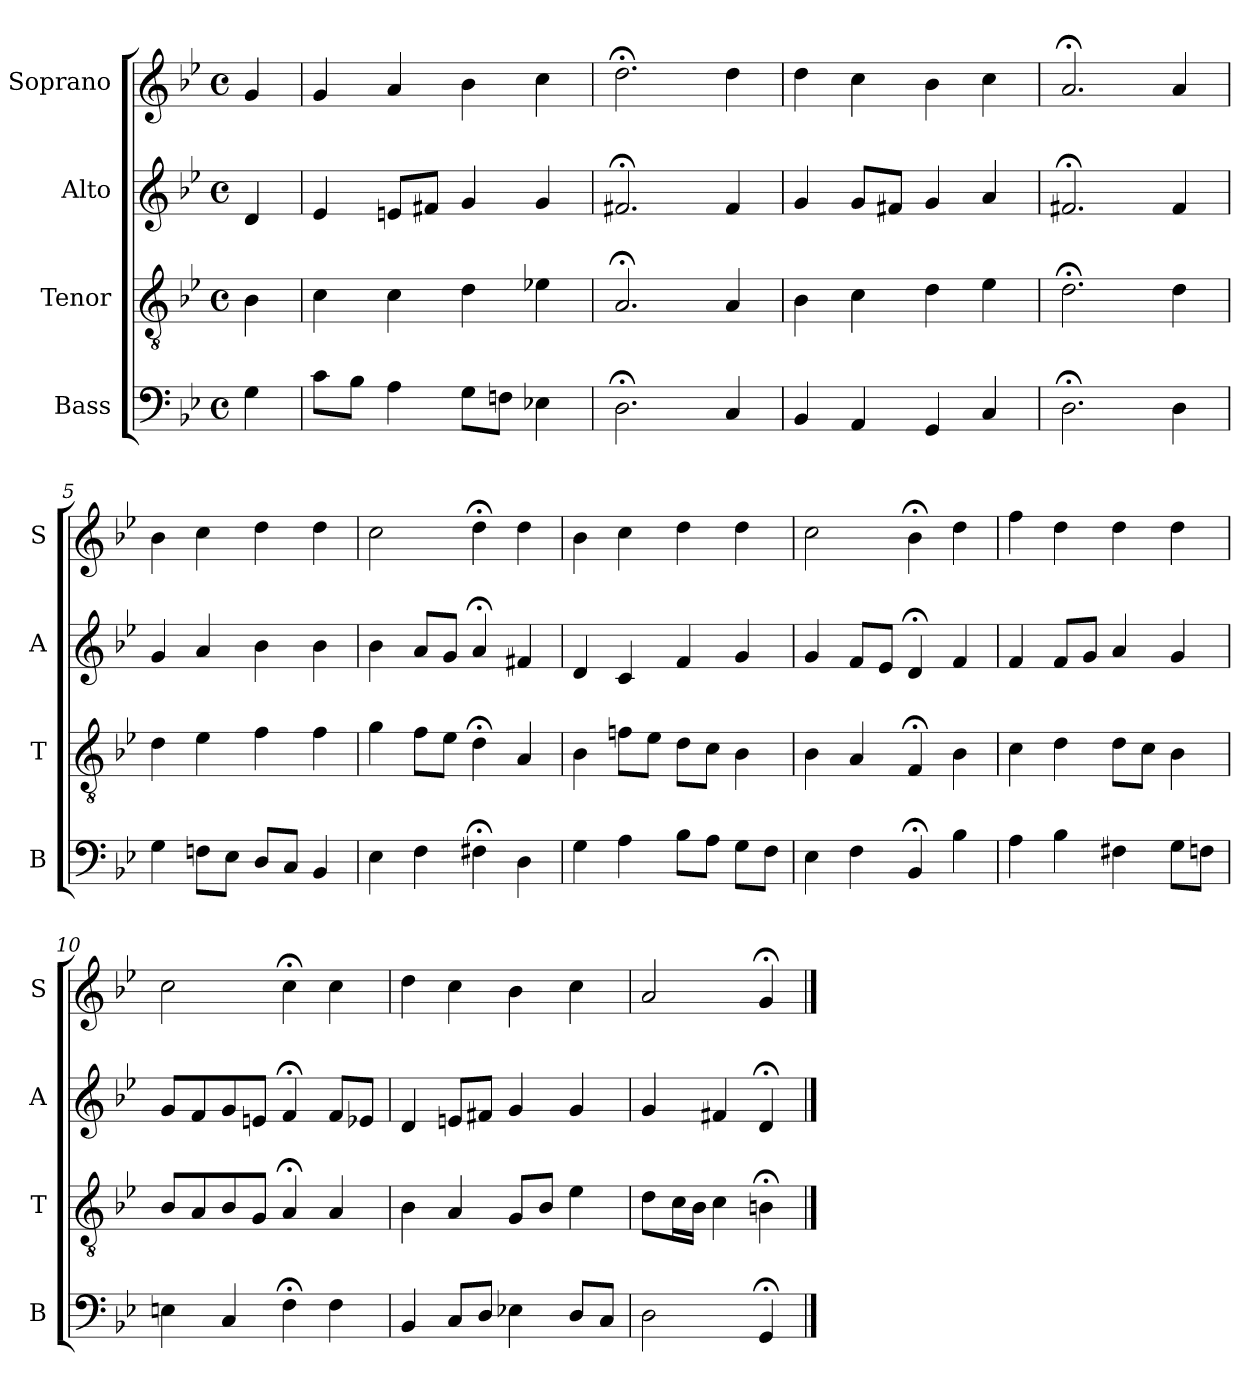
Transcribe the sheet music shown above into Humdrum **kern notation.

**kern	**kern	**kern	**kern
*part4	*part3	*part2	*part1
*staff4	*staff3	*staff2	*staff1
*I"Bass	*I"Tenor	*I"Alto	*I"Soprano
*I'B	*I'T	*I'A	*I'S
*clefF4	*clefGv2	*clefG2	*clefG2
*k[b-e-]	*k[b-e-]	*k[b-e-]	*k[b-e-]
*g:	*g:	*g:	*g:
*M4/4	*M4/4	*M4/4	*M4/4
*met(c)	*met(c)	*met(c)	*met(c)
*MM100	*MM100	*MM100	*MM100
=	=	=	=
4G	4B-	4d	4g
=1	=1	=1	=1
8cL	4c	4e-	4g
8B-J	.	.	.
4A	4c	8enL	4a
.	.	8f#XJ	.
8GL	4d	4g	4b-
8FnJ	.	.	.
4E-X	4e-X	4g	4cc
=2	=2	=2	=2
2.D;<	2.A;<	2.f#X;<	2.dd;<
4Ci	4Ai	4f#i	4ddi
=3	=3	=3	=3
4BB-	4B-	4g	4dd
4AA	4c	8gL	4cc
.	.	8f#XJ	.
4GG	4d	4g	4b-
4C	4e-	4a	4cc
=4	=4	=4	=4
2.D;<	2.d;<	2.f#X;<	2.a;<
4D	4d	4f#	4a
=5	=5	=5	=5
4G	4d	4g	4b-
8FnL	4e-	4a	4cc
8E-J	.	.	.
8DL	4f	4b-	4dd
8CJ	.	.	.
4BB-	4f	4b-	4dd
=6	=6	=6	=6
4E-	4g	4b-	2cc
4F	8fL	8aL	.
.	8e-J	8gJ	.
4F#X;<	4d;<	4a;<	4dd;<
4D	4A	4f#X	4dd
=7	=7	=7	=7
4G	4B-	4d	4b-
4A	8fnL	4c	4cc
.	8e-J	.	.
8B-L	8dL	4f	4dd
8AJ	8cJ	.	.
8GL	4B-	4g	4dd
8FJ	.	.	.
=8	=8	=8	=8
4E-	4B-	4g	2cc
4F	4A	8fL	.
.	.	8e-J	.
4BB-;<	4F;<	4d;<	4b-;<
4B-	4B-	4f	4dd
=9	=9	=9	=9
4A	4c	4f	4ff
4B-	4d	8fL	4dd
.	.	8gJ	.
4F#X	8dL	4a	4dd
.	8cJ	.	.
8GL	4B-	4g	4dd
8FnJ	.	.	.
=10	=10	=10	=10
4En	8B-L	8gL	2cc
.	8A	8f	.
4C	8B-	8g	.
.	8GJ	8enJ	.
4F;<	4A;<	4f;<	4cc;<
4F	4A	8fL	4cc
.	.	8e-XJ	.
=11	=11	=11	=11
4BB-	4B-	4d	4dd
8CL	4A	8enL	4cc
8DJ	.	8f#XJ	.
4E-X	8GL	4g	4b-
.	8B-J	.	.
8DL	4e-	4g	4cc
8CJ	.	.	.
=12	=12	=12	=12
2D	8dL	4g	2a
.	16cL	.	.
.	16B-JJ	.	.
.	4c	4f#X	.
4GG;<	4Bn;<	4d;<	4g;<
==	==	==	==
*-	*-	*-	*-
